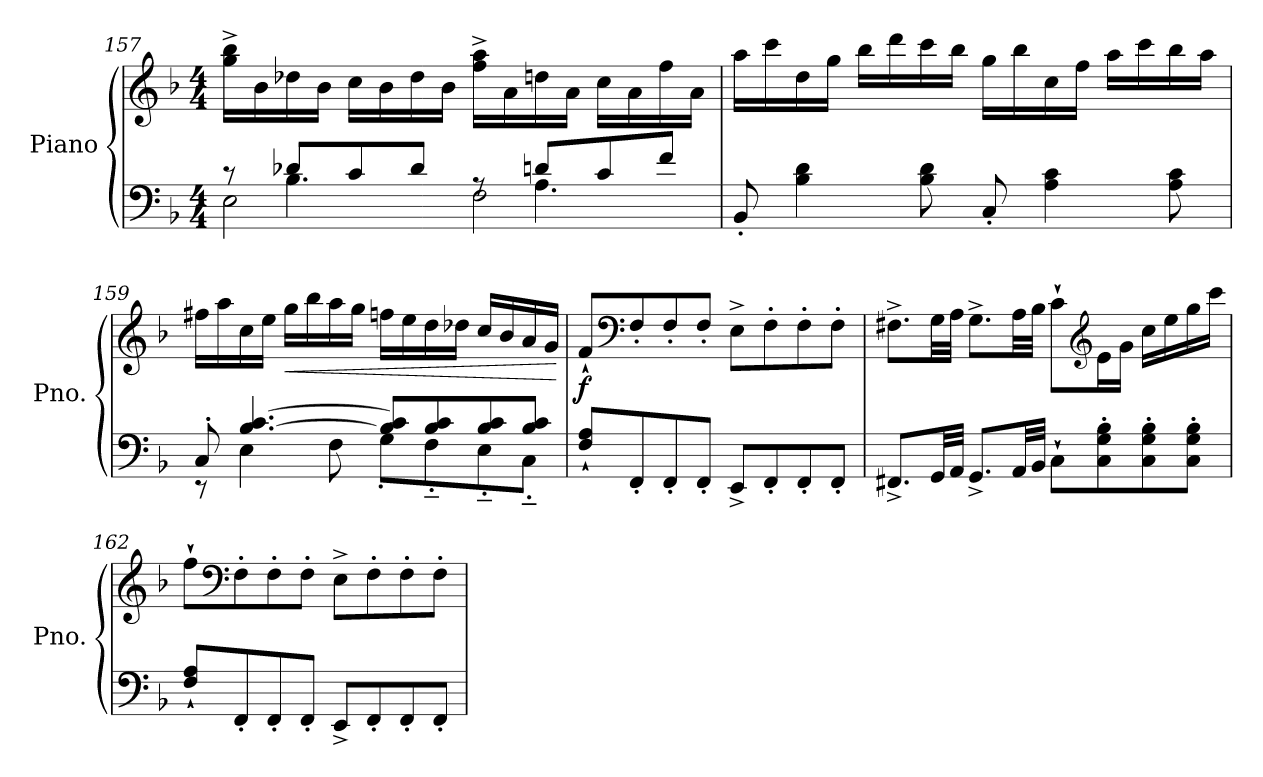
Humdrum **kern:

**kern	**kern	**dynam
*part1	*part1	*part1
*staff2	*staff1	*staff1/2
*I"Piano	*	*
*I'Pno.	*	*
!!LO:LB:g=z
*clefF4	*clefG2	*
*k[b-]	*k[b-]	*
*M4/4	*M4/4	*
=157	=157	=157
*^	*	*
*	*^	*	*
8rc	8ryy	2E\	16gg\^ 16bb-\^LL	.
.	.	.	16b-\	.
8d-X/L	4.B-\	.	16dd-X\	.
.	.	.	16b-\JJ	.
8c/	.	.	16cc\LL	.
.	.	.	16b-\	.
8d-/J	.	.	16dd-\	.
.	.	.	16b-\JJ	.
8rA	8ryy	2F\	16ff\^ 16aa\^LL	.
.	.	.	16a\	.
8dn/L	4.A\	.	16ddn\	.
.	.	.	16a\JJ	.
8c/	.	.	16cc\LL	.
.	.	.	16a\	.
8f/J	.	.	16ff\	.
.	.	.	16a\JJ	.
*v	*v	*v	*	*
=158	=158	=158
8BB-'/	16aa\LL	.
.	16ccc\	.
4B-\ 4d\	16dd\	.
.	16gg\JJ	.
.	16bb-\LL	.
.	16ddd\	.
8B-\ 8d\	16ccc\	.
.	16bb-\JJ	.
8C'/	16gg\LL	.
.	16bb-\	.
4A\ 4c\	16cc\	.
.	16ff\JJ	.
.	16aa\LL	.
.	16ccc\	.
8A\ 8c\	16bb-\	.
.	16aa\JJ	.
=159	=159	=159
*^	*	*
8C'/	8r	16ff#X\LL	.
.	.	16aa\	.
[4.B-/ [4.c/	4E\	16cc\	.
.	.	16ee\JJ	.
!	!	!	!LO:HP:b
.	.	16gg\LL	<
.	.	16bb-\	.
.	8F\	16aa\	.
.	.	16gg\JJ	.
8B-/] 8c/]L	8G'\L	16ffn\LL	.
.	.	16ee\	.
8B-/ 8c/	8F'~\	16dd\	.
.	.	16dd-X\JJ	.
8B-/ 8c/	8E'~\	16cc/LL	.
.	.	16b-/	.
8B-/ 8c/J	8C'~\J	16a/	.
.	.	16g/JJ	.
*v	*v	*	*
.	.	[
!!LO:PB:g=z
=160	=160	=160
!	!	!LO:DY:b
8F/` 8A/`L	8f`/L	f
*	*clefF4	*
8FF'/	8F'/	.
8FF'/	8F'/	.
8FF'/J	8F'/J	.
8EE^/L	8E^\L	.
8FF'/	8F'\	.
8FF'/	8F'\	.
8FF'/J	8F'\J	.
=161	=161	=161
8.FF#X^/L	8.F#X^\L	.
32GG/LL	32G\LL	.
32AA/JJJ	32A\JJJ	.
8.GG^/L	8.G^\L	.
32AA/LL	32A\LL	.
32BB-/JJJ	32B-\JJJ	.
8C`\L	8c`\L	.
*	*clefG2	*
8C\' 8G\' 8B-\'	16e\L	.
.	16g\JJ	.
8C\' 8G\' 8B-\'	16cc\LL	.
.	16ee\	.
8C\' 8G\' 8B-\'J	16gg\	.
.	16ccc\JJ	.
=162	=162	=162
8F/` 8A/`L	8ff`\L	.
*	*clefF4	*
8FF'/	8F'\	.
8FF'/	8F'\	.
8FF'/J	8F'\J	.
8EE^/L	8E^\L	.
8FF'/	8F'\	.
8FF'/	8F'\	.
8FF'/J	8F'\J	.
=	=	=
*-	*-	*-
